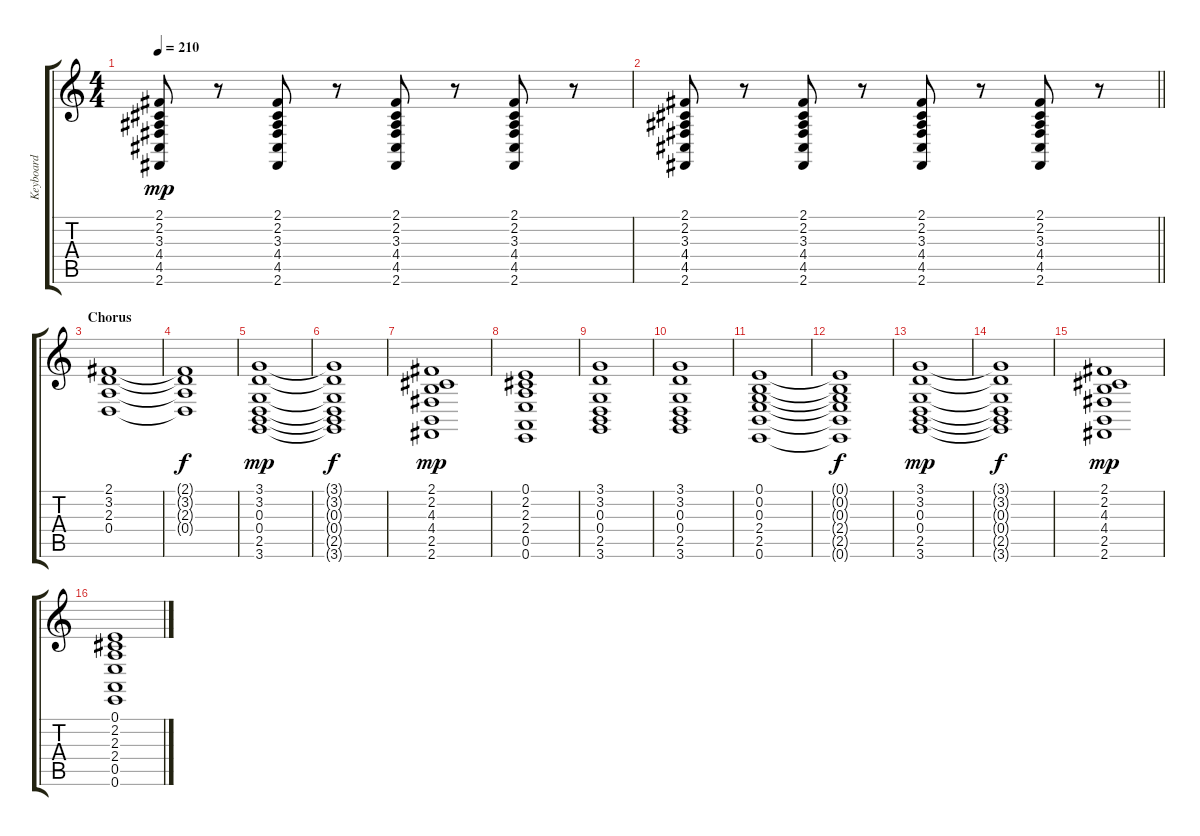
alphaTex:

\track ("Keyboard" "Keyboard") {instrument churchorgan}
\staff {score tabs}
\tuning (E4 B3 G3 D3 A2 E2) {hide}
\ts (4 4)
\tempo 210
\clef g2
\ks c
(2.1 2.2 3.3 4.4 4.5 2.6).8{dy mp} r.8 (2.1 2.2 3.3 4.4 4.5 2.6).8 r.8 (2.1 2.2 3.3 4.4 4.5 2.6).8 r.8 (2.1 2.2 3.3 4.4 4.5 2.6).8 r.8 |
\barLineRight lightlight
(2.1 2.2 3.3 4.4 4.5 2.6).8 r.8 (2.1 2.2 3.3 4.4 4.5 2.6).8 r.8 (2.1 2.2 3.3 4.4 4.5 2.6).8 r.8 (2.1 2.2 3.3 4.4 4.5 2.6).8 r.8 |
\section ("" "Chorus")
(2.1 3.2 2.3 0.4).1 |
(2.1{t} 3.2{t} 2.3{t} 0.4{t}).1{dy f} |
(3.1 3.2 0.3 0.4 2.5 3.6).1{dy mp} |
(3.1{t} 3.2{t} 0.3{t} 0.4{t} 2.5{t} 3.6{t}).1{dy f} |
(2.1 2.2 4.3 4.4 2.5 2.6).1{dy mp} |
(0.1 2.2 2.3 2.4 0.5 0.6).1 |
(3.1 3.2 0.3 0.4 2.5 3.6).1 |
(3.1 3.2 0.3 0.4 2.5 3.6).1 |
(0.1 0.2 0.3 2.4 2.5 0.6).1 |
(0.1{t} 0.2{t} 0.3{t} 2.4{t} 2.5{t} 0.6{t}).1{dy f} |
(3.1 3.2 0.3 0.4 2.5 3.6).1{dy mp} |
(3.1{t} 3.2{t} 0.3{t} 0.4{t} 2.5{t} 3.6{t}).1{dy f} |
(2.1 2.2 4.3 4.4 2.5 2.6).1{dy mp} |
(0.1 2.2 2.3 2.4 0.5 0.6).1
